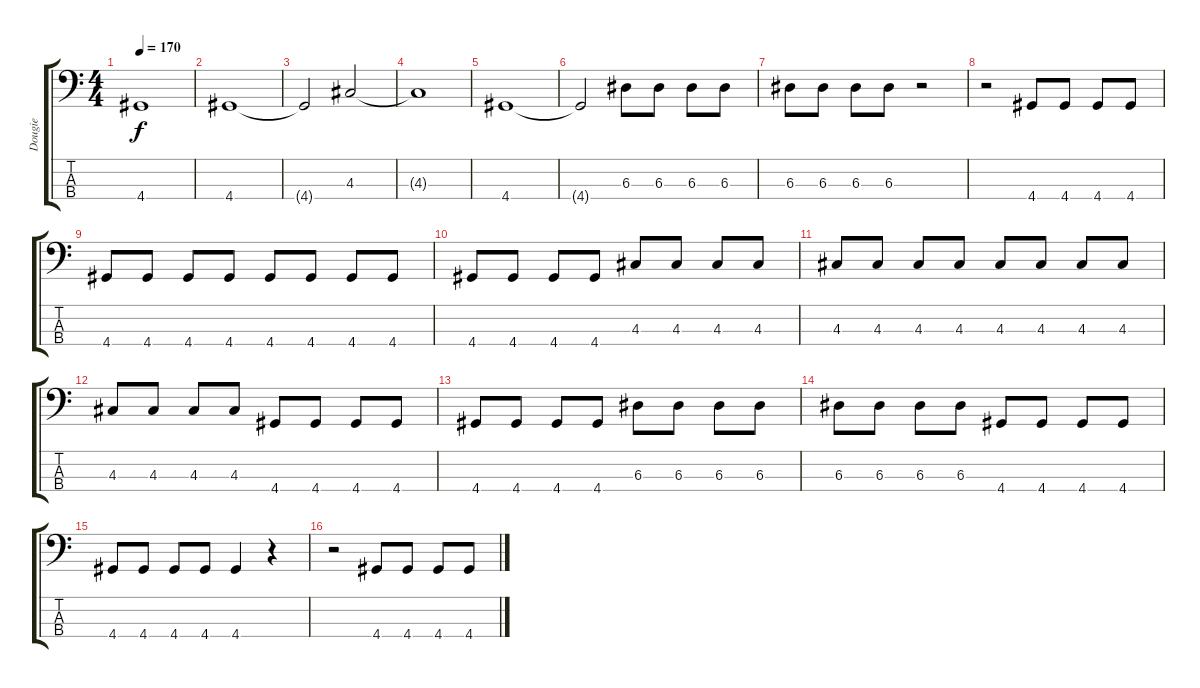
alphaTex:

\track ("Dougie" "Dougie") {instrument electricbasspick}
\staff {score tabs}
\tuning (G2 D2 A1 E1) {hide}
\ts (4 4)
\tempo 170
\clef f4
\ks c
4.4{t}.1{dy f} |
4.4.1 |
4.4{t}.2 4.3.2 |
4.3{t}.1 |
4.4.1 |
4.4{t}.2 6.3.8 6.3.8 6.3.8 6.3.8 |
6.3.8 6.3.8 6.3.8 6.3.8 r.2 |
r.2 4.4.8 4.4.8 4.4.8 4.4.8 |
4.4.8 4.4.8 4.4.8 4.4.8 4.4.8 4.4.8 4.4.8 4.4.8 |
4.4.8 4.4.8 4.4.8 4.4.8 4.3.8 4.3.8 4.3.8 4.3.8 |
4.3.8 4.3.8 4.3.8 4.3.8 4.3.8 4.3.8 4.3.8 4.3.8 |
4.3.8 4.3.8 4.3.8 4.3.8 4.4.8 4.4.8 4.4.8 4.4.8 |
4.4.8 4.4.8 4.4.8 4.4.8 6.3.8 6.3.8 6.3.8 6.3.8 |
6.3.8 6.3.8 6.3.8 6.3.8 4.4.8 4.4.8 4.4.8 4.4.8 |
4.4.8 4.4.8 4.4.8 4.4.8 4.4.4 r.4 |
r.2 4.4.8 4.4.8 4.4.8 4.4.8
